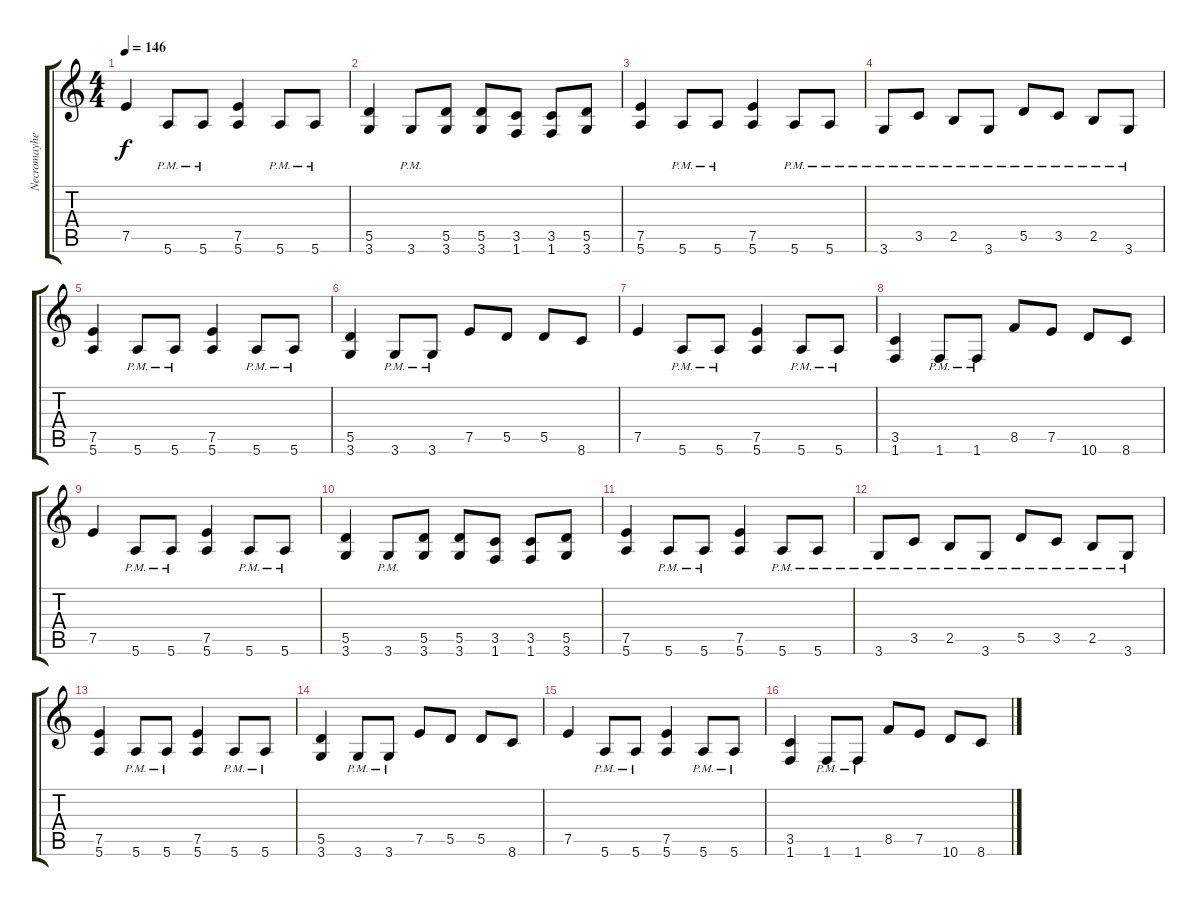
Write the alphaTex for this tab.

\track ("Necromayhem" "Necromayhe") {instrument distortionguitar}
\staff {score tabs}
\tuning (E4 B3 G3 D3 A2 E2) {hide}
\ts (4 4)
\tempo 146
\clef g2
\ks c
7.5.4{dy f} 5.6{pm}.8 5.6{pm}.8 (7.5 5.6).4 5.6{pm}.8 5.6{pm}.8 |
(5.5 3.6).4 3.6{pm}.8 (5.5 3.6).8 (5.5 3.6).8 (3.5 1.6).8 (3.5 1.6).8 (5.5 3.6).8 |
(7.5 5.6).4 5.6{pm}.8 5.6{pm}.8 (7.5 5.6).4 5.6{pm}.8 5.6{pm}.8 |
3.6{pm}.8 3.5{pm}.8 2.5{pm}.8 3.6{pm}.8 5.5{pm}.8 3.5{pm}.8 2.5{pm}.8 3.6{pm}.8 |
(7.5 5.6).4{volume 11} 5.6{pm}.8 5.6{pm}.8 (7.5 5.6).4 5.6{pm}.8 5.6{pm}.8 |
(5.5 3.6).4 3.6{pm}.8 3.6{pm}.8 7.5.8 5.5.8 5.5.8 8.6.8 |
7.5.4 5.6{pm}.8 5.6{pm}.8 (7.5 5.6).4 5.6{pm}.8 5.6{pm}.8 |
(3.5 1.6).4 1.6{pm}.8 1.6{pm}.8 8.5.8 7.5.8 10.6.8 8.6.8 |
7.5.4{volume 9} 5.6{pm}.8 5.6{pm}.8 (7.5 5.6).4 5.6{pm}.8 5.6{pm}.8 |
(5.5 3.6).4 3.6{pm}.8 (5.5 3.6).8 (5.5 3.6).8 (3.5 1.6).8 (3.5 1.6).8 (5.5 3.6).8 |
(7.5 5.6).4 5.6{pm}.8 5.6{pm}.8 (7.5 5.6).4 5.6{pm}.8 5.6{pm}.8 |
3.6{pm}.8 3.5{pm}.8 2.5{pm}.8 3.6{pm}.8 5.5{pm}.8 3.5{pm}.8 2.5{pm}.8 3.6{pm}.8 |
(7.5 5.6).4{volume 7} 5.6{pm}.8 5.6{pm}.8 (7.5 5.6).4 5.6{pm}.8 5.6{pm}.8 |
(5.5 3.6).4 3.6{pm}.8 3.6{pm}.8 7.5.8 5.5.8 5.5.8 8.6.8 |
7.5.4 5.6{pm}.8 5.6{pm}.8 (7.5 5.6).4 5.6{pm}.8 5.6{pm}.8 |
(3.5 1.6).4 1.6{pm}.8 1.6{pm}.8 8.5.8 7.5.8 10.6.8 8.6.8
